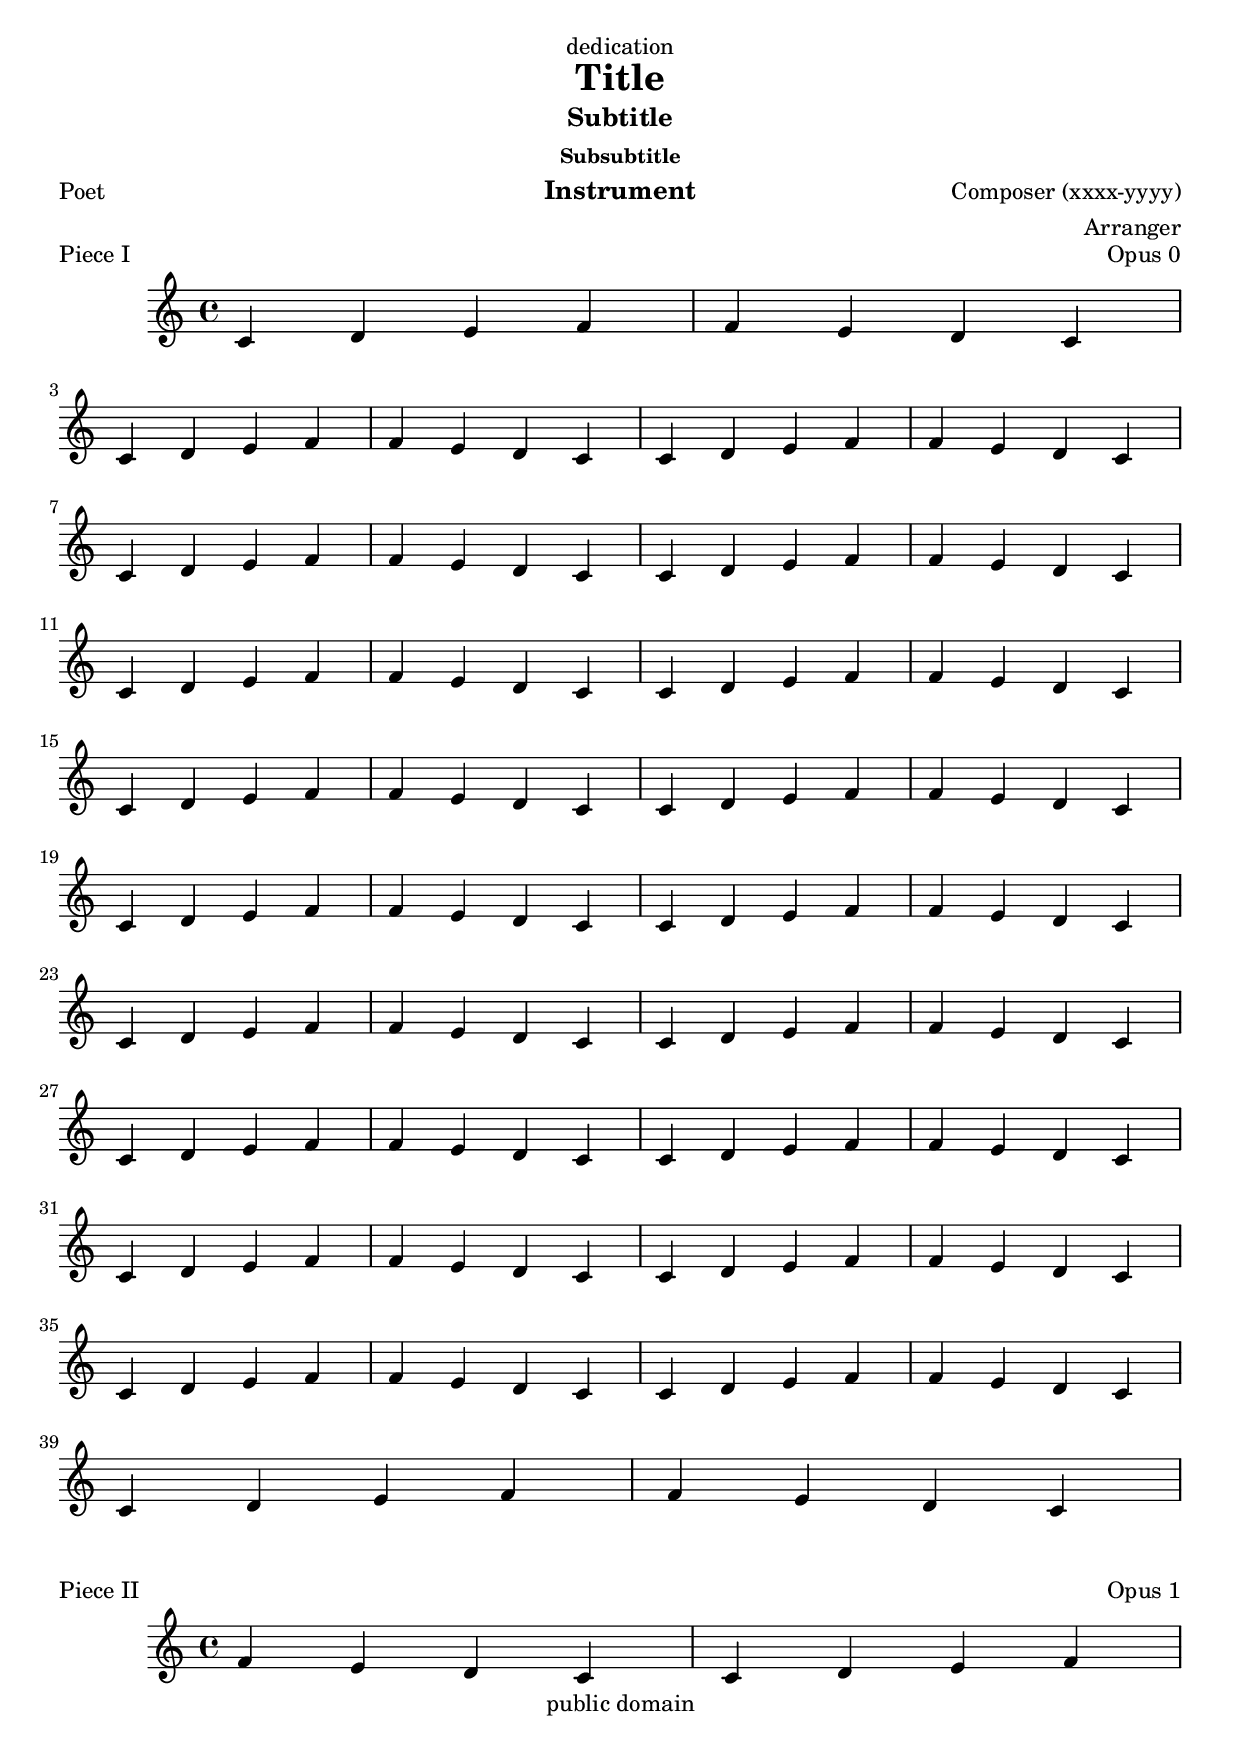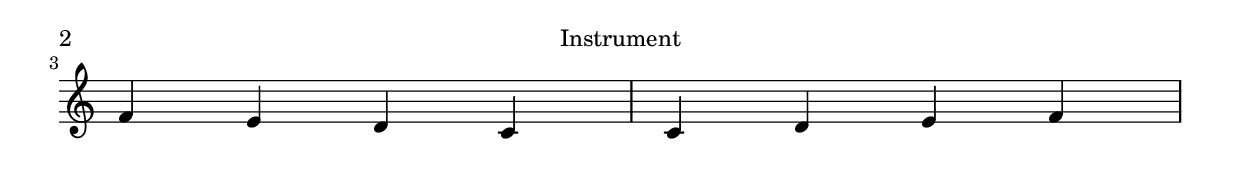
\version "1.5.68"
\header {
  filename =  "title.ly"
  dedication = "dedication"
  title = "Title"
  subtitle = "Subtitle"
  subsubtitle = "Subsubtitle"
  composer = "Composer (xxxx-yyyy)"
  instrument = "Instrument"
  arranger = "Arranger"
  poet = "Poet"
  % ugr: warning: Identifier name is a keyword: `translator'
  % translator = "Translator"
  texttranslator = "Translator"
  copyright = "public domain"
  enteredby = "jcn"
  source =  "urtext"
}

\score {
  \context Staff \notes \relative c' {
     \repeat unfold 10 {
       c d e f f e d c \break
       c d e f f e d c
     }
  }
  \header {
    opus = "Opus 0"
    piece = "Piece I"
  }
}

\score {
  \notes \relative c' {
     f e d c c d e f \break
     f e d c c d e f
  }
  \header { 
    opus = "Opus 1"
    piece = "Piece II" 
  }
}

